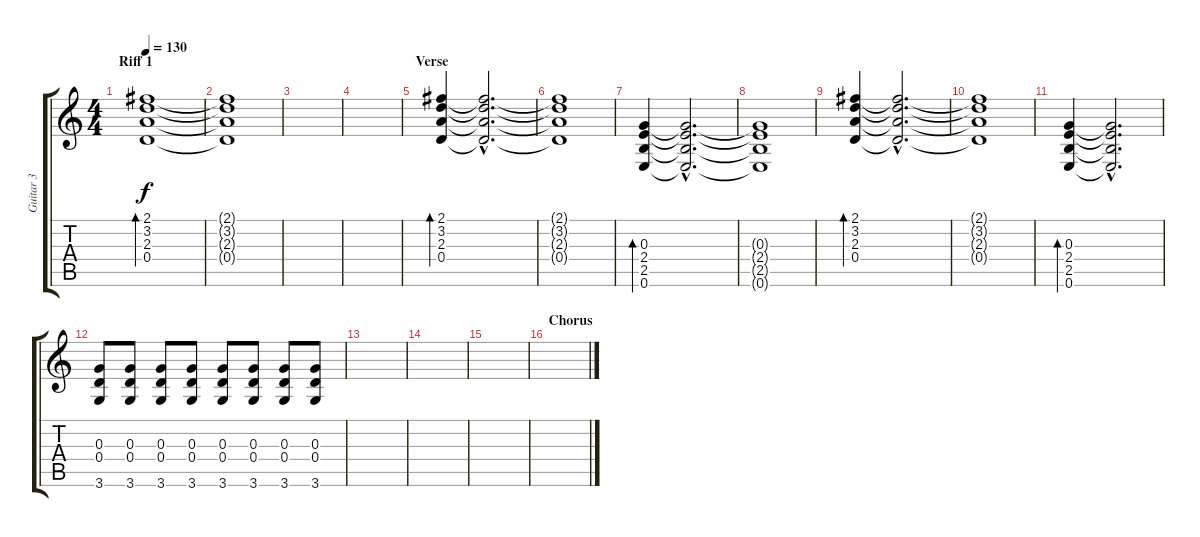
\track ("Guitar 3" "Guitar 3") {instrument distortionguitar}
\staff {score tabs}
\tuning (E4 B3 G3 D3 A2 E2) {hide}
\ts (4 4)
\section ("" "Riff 1")
\tempo 130
\clef g2
\ks c
(2.1 3.2 2.3 0.4).1{bd 60 dy f volume 0} |
(2.1{t} 3.2{t} 2.3{t} 0.4{t}).1 |
|
|
\section ("" "Verse")
(2.1 3.2 2.3 0.4).4{bd 60 volume 9} (2.1{hac t} 3.2{hac t} 2.3{hac t} 0.4{hac t}).2{d volume 0} |
(2.1{t} 3.2{t} 2.3{t} 0.4{t}).1 |
(0.3 2.4 2.5 0.6).4{bd 60 volume 9} (0.3{hac t} 2.4{hac t} 2.5{hac t} 0.6{hac t}).2{d volume 0} |
(0.3{t} 2.4{t} 2.5{t} 0.6{t}).1 |
(2.1 3.2 2.3 0.4).4{bd 60 volume 9} (2.1{hac t} 3.2{hac t} 2.3{hac t} 0.4{hac t}).2{d volume 0} |
(2.1{t} 3.2{t} 2.3{t} 0.4{t}).1 |
(0.3 2.4 2.5 0.6).4{bd 60 volume 9} (0.3{hac t} 2.4{hac t} 2.5{hac t} 0.6{hac t}).2{d} |
(0.3 0.4 3.6).8 (0.3 0.4 3.6).8 (0.3 0.4 3.6).8 (0.3 0.4 3.6).8 (0.3 0.4 3.6).8 (0.3 0.4 3.6).8 (0.3 0.4 3.6).8 (0.3 0.4 3.6).8 |
\section ("" "")
|
|
|
\section ("" "Chorus")
